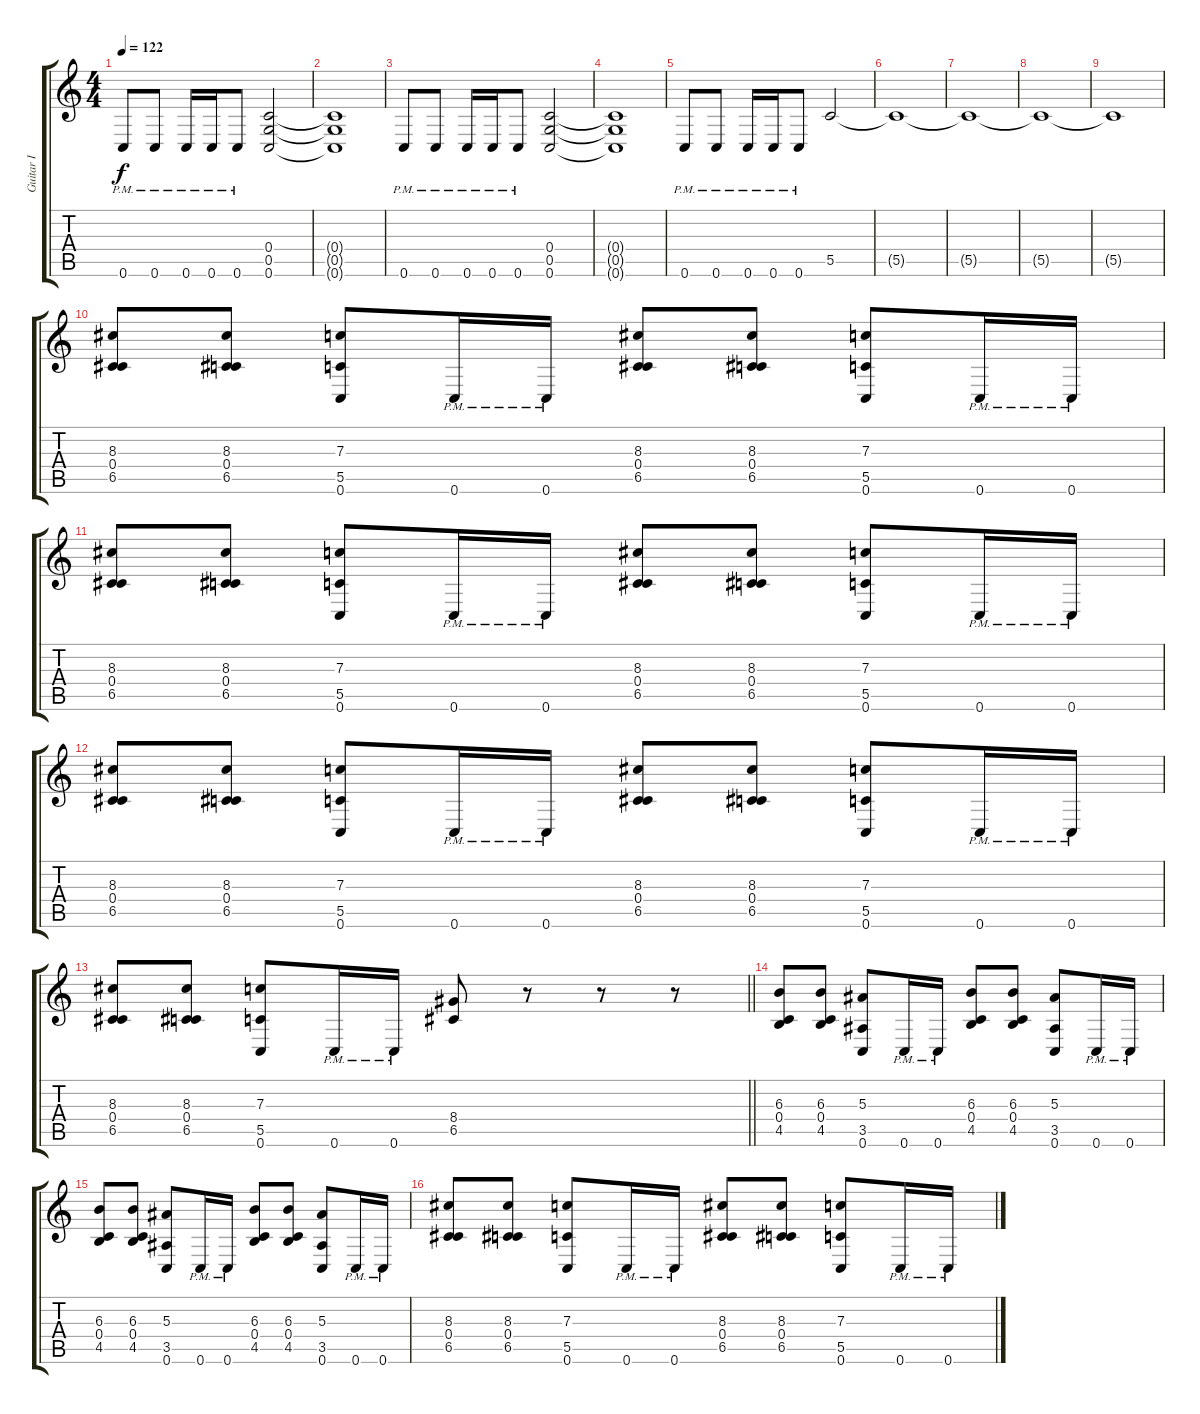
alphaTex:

\track ("Guitar I" "Guitar I") {instrument distortionguitar}
\staff {score tabs}
\tuning (D4 A3 F3 C3 G2 C2) {hide}
\ts (4 4)
\tempo 122
\clef g2
\ks c
0.6{pm}.8{dy f} 0.6{pm}.8 0.6{pm}.16 0.6{pm}.16 0.6{pm}.8 (0.4 0.5 0.6).2 |
(0.4{t} 0.5{t} 0.6{t}).1 |
0.6{pm}.8 0.6{pm}.8 0.6{pm}.16 0.6{pm}.16 0.6{pm}.8 (0.4 0.5 0.6).2 |
(0.4{t} 0.5{t} 0.6{t}).1 |
0.6{pm}.8 0.6{pm}.8 0.6{pm}.16 0.6{pm}.16 0.6{pm}.8 5.5.2 |
5.5{t}.1 |
5.5{t}.1 |
5.5{t}.1 |
5.5{t}.1 |
(8.3 0.4 6.5).8 (8.3 0.4 6.5).8 (7.3 5.5 0.6).8 0.6{pm}.16 0.6{pm}.16 (8.3 0.4 6.5).8 (8.3 0.4 6.5).8 (7.3 5.5 0.6).8 0.6{pm}.16 0.6{pm}.16 |
(8.3 0.4 6.5).8 (8.3 0.4 6.5).8 (7.3 5.5 0.6).8 0.6{pm}.16 0.6{pm}.16 (8.3 0.4 6.5).8 (8.3 0.4 6.5).8 (7.3 5.5 0.6).8 0.6{pm}.16 0.6{pm}.16 |
(8.3 0.4 6.5).8 (8.3 0.4 6.5).8 (7.3 5.5 0.6).8 0.6{pm}.16 0.6{pm}.16 (8.3 0.4 6.5).8 (8.3 0.4 6.5).8 (7.3 5.5 0.6).8 0.6{pm}.16 0.6{pm}.16 |
\barLineRight lightlight
(8.3 0.4 6.5).8 (8.3 0.4 6.5).8 (7.3 5.5 0.6).8 0.6{pm}.16 0.6{pm}.16 (8.4 6.5).8 r.8 r.8 r.8 |
\section ("" "")
(6.3 0.4 4.5).8 (6.3 0.4 4.5).8 (5.3 3.5 0.6).8 0.6{pm}.16 0.6{pm}.16 (6.3 0.4 4.5).8 (6.3 0.4 4.5).8 (5.3 3.5 0.6).8 0.6{pm}.16 0.6{pm}.16 |
(6.3 0.4 4.5).8 (6.3 0.4 4.5).8 (5.3 3.5 0.6).8 0.6{pm}.16 0.6{pm}.16 (6.3 0.4 4.5).8 (6.3 0.4 4.5).8 (5.3 3.5 0.6).8 0.6{pm}.16 0.6{pm}.16 |
(8.3 0.4 6.5).8 (8.3 0.4 6.5).8 (7.3 5.5 0.6).8 0.6{pm}.16 0.6{pm}.16 (8.3 0.4 6.5).8 (8.3 0.4 6.5).8 (7.3 5.5 0.6).8 0.6{pm}.16 0.6{pm}.16
